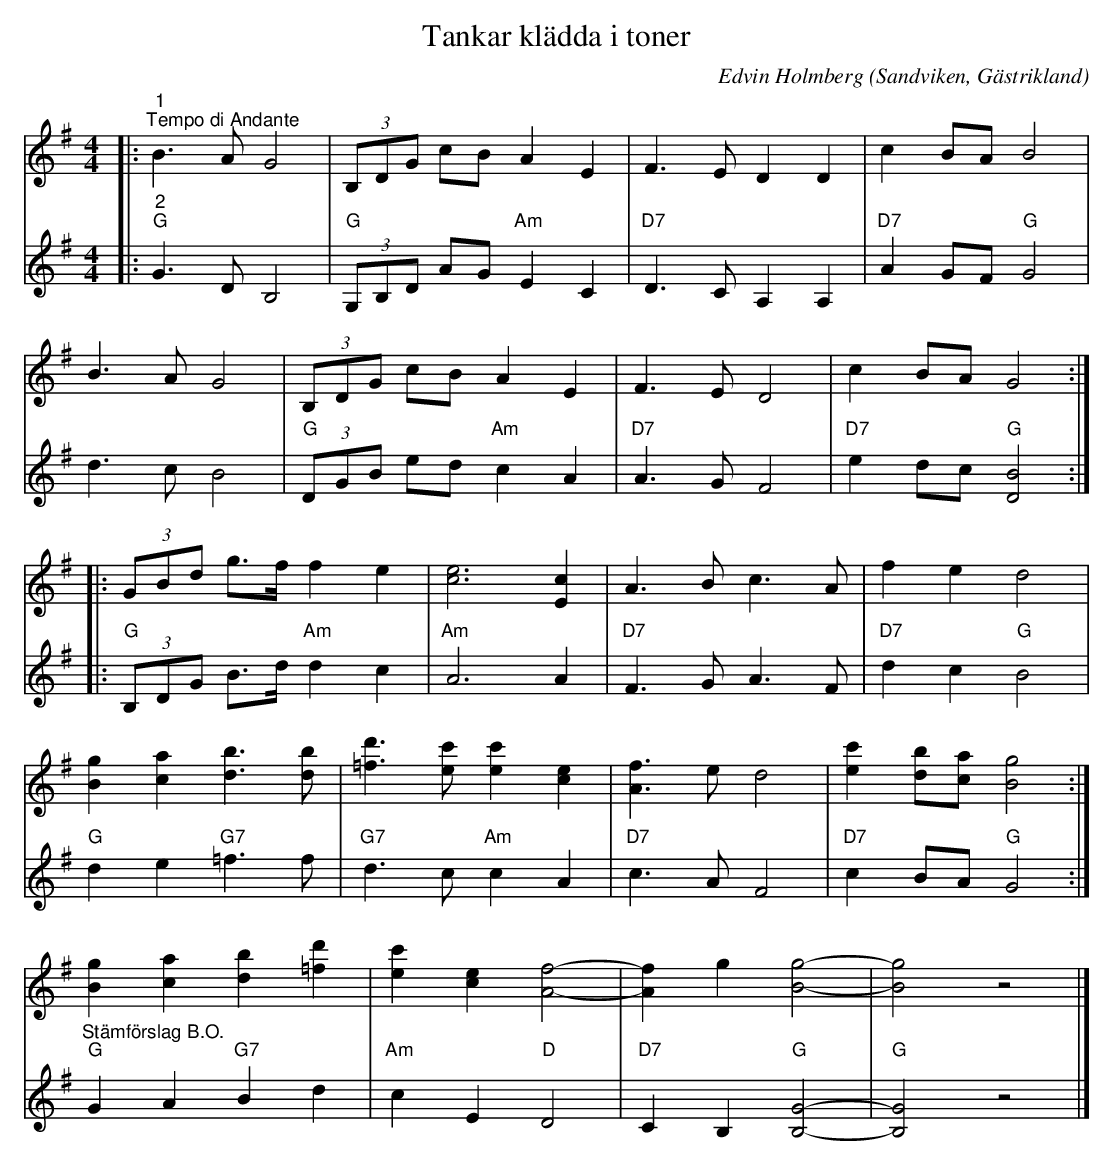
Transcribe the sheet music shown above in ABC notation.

X:1
T:Tankar klädda i toner
O:Sandviken, Gästrikland
C:Edvin Holmberg
L:1/8
M:4/4
K:G
V:1
|:"^1""^Tempo di Andante" B3 A G4 | (3B,DG cB A2 E2 | F3 E D2 D2 | c2 BA B4 |
B3 A G4 | (3B,DG cB A2 E2 | F3 E D4 | c2 BA G4 ::
(3GBd g>f f2 e2 | [ce]6 [Ec]2 | A3 B c3 A | f2 e2 d4 |
[Bg]2 [ca]2 [db]3 [db] | [=fd']3 [ec'] [ec']2 [ce]2 | [Af]3 e d4 | [ec']2 [db][ca] [Bg]4 :|
[Bg]2 [ca]2 [db]2 [=fd']2 | [ec']2 [ce]2 [Af]4- | [Af]2 g2 [Bg]4- | [Bg]4 z4 |]
V:2
|:"^2""G" G3 D B,4 |"G" (3G,B,D AG"Am" E2 C2 |"D7" D3 C A,2 A,2 |"D7" A2 GF"G" G4 | d3 c B4 |
"G" (3DGB ed"Am" c2 A2 | "D7" A3 G F4 | "D7" e2 dc "G" [DB]4 ::"G" (3B,DG B>d"Am" d2 c2 |"Am" A6 A2 |
"D7" F3 G A3 F |"D7" d2 c2"G" B4 |"G" d2 e2"G7" =f3 f |"G7" d3 c"Am" c2 A2 |"D7" c3 A F4 |
"D7" c2 BA"G" G4 :|"^Stämförslag B.O.""G" G2 A2"G7" B2 d2 |"Am" c2 E2"D" D4 | "D7" C2 B,2"G" [B,G]4- |"G" [B,G]4 z4 |]
